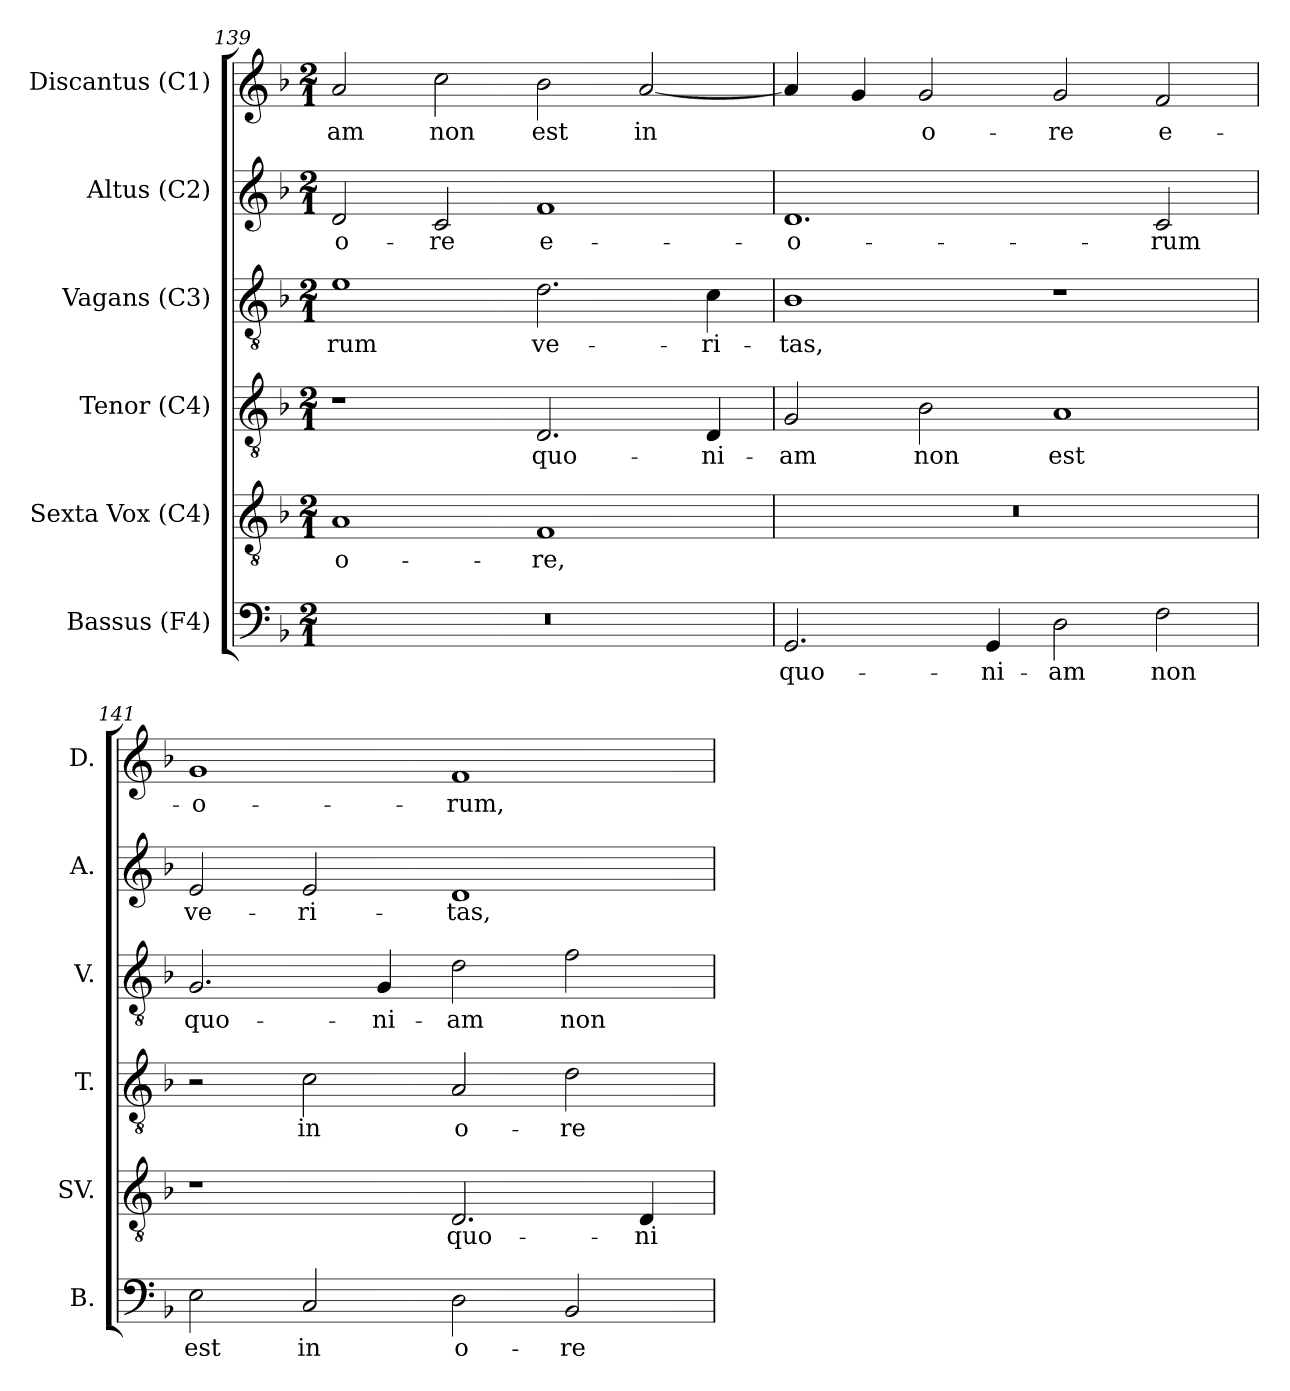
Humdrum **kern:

**kern	**text	**kern	**text	**kern	**text	**kern	**text	**kern	**text	**kern	**text
*part6	*part6	*part5	*part5	*part4	*part4	*part3	*part3	*part2	*part2	*part1	*part1
*staff6	*staff6	*staff5	*staff5	*staff4	*staff4	*staff3	*staff3	*staff2	*staff2	*staff1	*staff1
*I"Bassus (F4)	*	*I"Sexta Vox (C4)	*	*I"Tenor (C4)	*	*I"Vagans (C3)	*	*I"Altus (C2)	*	*I"Discantus (C1)	*
*I'B.	*	*I'SV.	*	*I'T.	*	*I'V.	*	*I'A.	*	*I'D.	*
*clefF4	*	*clefGv2	*	*clefGv2	*	*clefGv2	*	*clefG2	*	*clefG2	*
*	*	*	*	*	*	*ITrd7c12	*	*ITrd7c12	*	*	*
*k[b-]	*	*k[b-]	*	*k[b-]	*	*k[b-]	*	*k[b-]	*	*k[b-]	*
*F:	*	*F:	*	*F:	*	*F:	*	*F:	*	*F:	*
*M2/1	*	*M2/1	*	*M2/1	*	*M2/1	*	*M2/1	*	*M2/1	*
=139	=139	=139	=139	=139	=139	=139	=139	=139	=139	=139	=139
!LO:N:vis=1	!	!	!	!	!	!	!	!	!	!	!
!	!	!	!LO:LY:b:color=#000000	!	!	!	!	!	!	!	!
!	!	!	!	!	!	!	!LO:LY:b:color=#000000	!	!	!	!
!	!	!	!	!	!	!	!	!	!LO:LY:b:color=#000000	!	!
!	!	!	!	!	!	!	!	!	!	!	!LO:LY:b:color=#000000
0r	.	1Ai	o-	1r	.	1Ei	-rum	2Di/	o-	2ai/	-am
!	!	!	!	!	!	!	!	!	!LO:LY:b:color=#000000	!	!
!	!	!	!	!	!	!	!	!	!	!	!LO:LY:b:color=#000000
.	.	.	.	.	.	.	.	2Ci/	-re	2cci\	non
!	!	!	!LO:LY:b:color=#000000	!	!	!	!	!	!	!	!
!	!	!	!	!	!LO:LY:b:color=#000000	!	!	!	!	!	!
!	!	!	!	!	!	!	!LO:LY:b:color=#000000	!	!	!	!
!	!	!	!	!	!	!	!	!	!LO:LY:b:color=#000000	!	!
!	!	!	!	!	!	!	!	!	!	!	!LO:LY:b:color=#000000
.	.	1Fi	-re,	2.Di/	quo-	2.Di\	ve-	1Fi	e-	2b-i\	est
!	!	!	!	!	!	!	!	!	!	!	!LO:LY:b:color=#000000
.	.	.	.	.	.	.	.	.	.	[2ai/	in
!	!	!	!	!	!LO:LY:b:color=#000000	!	!	!	!	!	!
!	!	!	!	!	!	!	!LO:LY:b:color=#000000	!	!	!	!
.	.	.	.	4Di/	-ni-	4Ci\	-ri-	.	.	.	.
=140	=140	=140	=140	=140	=140	=140	=140	=140	=140	=140	=140
!	!LO:LY:b:color=#000000	!LO:N:vis=1	!	!	!	!	!	!	!	!	!
!	!	!	!	!	!LO:LY:b:color=#000000	!	!	!	!	!	!
!	!	!	!	!	!	!	!LO:LY:b:color=#000000	!	!	!	!
!	!	!	!	!	!	!	!	!	!LO:LY:b:color=#000000	!	!
2.GGi/	quo-	0r	.	2Gi/	-am	1BB-i	-tas,	1.Di	-o-	4ai/]	.
.	.	.	.	.	.	.	.	.	.	4gi/	.
!	!	!	!	!	!LO:LY:b:color=#000000	!	!	!	!	!	!
!	!	!	!	!	!	!	!	!	!	!	!LO:LY:b:color=#000000
.	.	.	.	2B-i\	non	.	.	.	.	2gi/	o-
!	!LO:LY:b:color=#000000	!	!	!	!	!	!	!	!	!	!
4GGi/	-ni-	.	.	.	.	.	.	.	.	.	.
!	!LO:LY:b:color=#000000	!	!	!	!	!	!	!	!	!	!
!	!	!	!	!	!LO:LY:b:color=#000000	!	!	!	!	!	!
!	!	!	!	!	!	!	!	!	!	!	!LO:LY:b:color=#000000
2Di\	-am	.	.	1Ai	est	1r	.	.	.	2gi/	-re
!	!LO:LY:b:color=#000000	!	!	!	!	!	!	!	!	!	!
!	!	!	!	!	!	!	!	!	!LO:LY:b:color=#000000	!	!
!	!	!	!	!	!	!	!	!	!	!	!LO:LY:b:color=#000000
2Fi\	non	.	.	.	.	.	.	2Ci/	-rum	2fi/	e-
=141	=141	=141	=141	=141	=141	=141	=141	=141	=141	=141	=141
!	!LO:LY:b:color=#000000	!	!	!	!	!	!	!	!	!	!
!	!	!	!	!	!	!	!LO:LY:b:color=#000000	!	!	!	!
!	!	!	!	!	!	!	!	!	!LO:LY:b:color=#000000	!	!
!	!	!	!	!	!	!	!	!	!	!	!LO:LY:b:color=#000000
2Ei\	est	1r	.	2r	.	2.GGi/	quo-	2Ei/	ve-	1gi	-o-
!	!LO:LY:b:color=#000000	!	!	!	!	!	!	!	!	!	!
!	!	!	!	!	!LO:LY:b:color=#000000	!	!	!	!	!	!
!	!	!	!	!	!	!	!	!	!LO:LY:b:color=#000000	!	!
2Ci/	in	.	.	2ci\	in	.	.	2Ei/	-ri-	.	.
!	!	!	!	!	!	!	!LO:LY:b:color=#000000	!	!	!	!
.	.	.	.	.	.	4GGi/	-ni-	.	.	.	.
!	!LO:LY:b:color=#000000	!	!	!	!	!	!	!	!	!	!
!	!	!	!LO:LY:b:color=#000000	!	!	!	!	!	!	!	!
!	!	!	!	!	!LO:LY:b:color=#000000	!	!	!	!	!	!
!	!	!	!	!	!	!	!LO:LY:b:color=#000000	!	!	!	!
!	!	!	!	!	!	!	!	!	!LO:LY:b:color=#000000	!	!
!	!	!	!	!	!	!	!	!	!	!	!LO:LY:b:color=#000000
2Di\	o-	2.Di/	quo-	2Ai/	o-	2Di\	-am	1Di	-tas,	1fi	-rum,
!	!LO:LY:b:color=#000000	!	!	!	!	!	!	!	!	!	!
!	!	!	!	!	!LO:LY:b:color=#000000	!	!	!	!	!	!
!	!	!	!	!	!	!	!LO:LY:b:color=#000000	!	!	!	!
2BB-i/	-re	.	.	2di\	-re	2Fi\	non	.	.	.	.
!	!	!	!LO:LY:b:color=#000000	!	!	!	!	!	!	!	!
.	.	4Di/	-ni-	.	.	.	.	.	.	.	.
=	=	=	=	=	=	=	=	=	=	=	=
*-	*-	*-	*-	*-	*-	*-	*-	*-	*-	*-	*-
